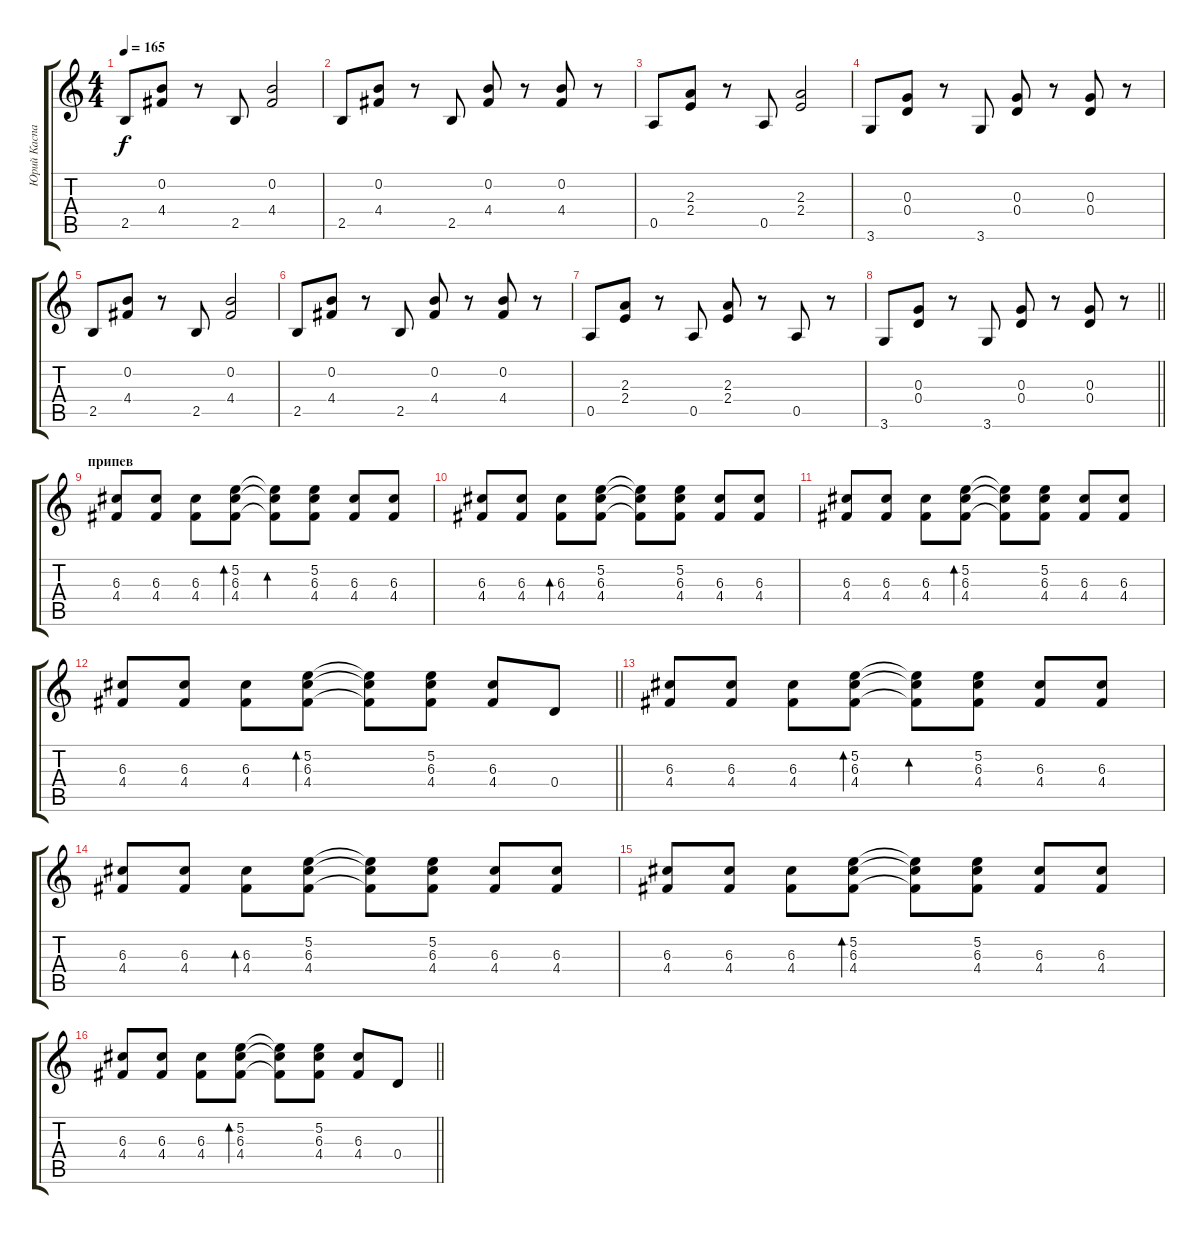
\track ("Юрий Каспарян" "Юрий Каспа") {instrument overdrivenguitar}
\staff {score tabs}
\tuning (E4 B3 G3 D3 A2 E2) {hide}
\ts (4 4)
\tempo 165
\clef g2
\ks c
2.5.8{dy f} (0.2 4.4).8 r.8 2.5.8 (0.2 4.4).2 |
2.5.8 (0.2 4.4).8 r.8 2.5.8 (0.2 4.4).8 r.8 (0.2 4.4).8 r.8 |
0.5.8 (2.3 2.4).8 r.8 0.5.8 (2.3 2.4).2 |
3.6.8 (0.3 0.4).8 r.8 3.6.8 (0.3 0.4).8 r.8 (0.3 0.4).8 r.8 |
2.5.8 (0.2 4.4).8 r.8 2.5.8 (0.2 4.4).2 |
2.5.8 (0.2 4.4).8 r.8 2.5.8 (0.2 4.4).8 r.8 (0.2 4.4).8 r.8 |
0.5.8 (2.3 2.4).8 r.8 0.5.8 (2.3 2.4).8 r.8 0.5.8 r.8 |
\barLineRight lightlight
3.6.8 (0.3 0.4).8 r.8 3.6.8 (0.3 0.4).8 r.8 (0.3 0.4).8 r.8 |
\section ("" "припев")
(6.3 4.4).8{volume 11 instrument electricguitarmuted} (6.3 4.4).8 (6.3 4.4).8 (5.2 6.3 4.4).8{bd 120} (5.2{t} 6.3{t} 4.4{t}).8{bd 120} (5.2 6.3 4.4).8 (6.3 4.4).8 (6.3 4.4).8 |
(6.3 4.4).8 (6.3 4.4).8 (6.3 4.4).8{bd 120} (5.2 6.3 4.4).8 (5.2{t} 6.3{t} 4.4{t}).8 (5.2 6.3 4.4).8 (6.3 4.4).8 (6.3 4.4).8 |
(6.3 4.4).8 (6.3 4.4).8 (6.3 4.4).8 (5.2 6.3 4.4).8{bd 120} (5.2{t} 6.3{t} 4.4{t}).8 (5.2 6.3 4.4).8 (6.3 4.4).8 (6.3 4.4).8 |
\barLineRight lightlight
(6.3 4.4).8 (6.3 4.4).8 (6.3 4.4).8 (5.2 6.3 4.4).8{bd 120} (5.2{t} 6.3{t} 4.4{t}).8 (5.2 6.3 4.4).8 (6.3 4.4).8 0.4.8{instrument overdrivenguitar} |
(6.3 4.4).8{volume 11 instrument electricguitarmuted} (6.3 4.4).8 (6.3 4.4).8 (5.2 6.3 4.4).8{bd 120} (5.2{t} 6.3{t} 4.4{t}).8{bd 120} (5.2 6.3 4.4).8 (6.3 4.4).8 (6.3 4.4).8 |
(6.3 4.4).8 (6.3 4.4).8 (6.3 4.4).8{bd 120} (5.2 6.3 4.4).8 (5.2{t} 6.3{t} 4.4{t}).8 (5.2 6.3 4.4).8 (6.3 4.4).8 (6.3 4.4).8 |
(6.3 4.4).8 (6.3 4.4).8 (6.3 4.4).8 (5.2 6.3 4.4).8{bd 120} (5.2{t} 6.3{t} 4.4{t}).8 (5.2 6.3 4.4).8 (6.3 4.4).8 (6.3 4.4).8 |
\barLineRight lightlight
(6.3 4.4).8 (6.3 4.4).8 (6.3 4.4).8 (5.2 6.3 4.4).8{bd 120} (5.2{t} 6.3{t} 4.4{t}).8 (5.2 6.3 4.4).8 (6.3 4.4).8 0.4.8{instrument overdrivenguitar}
